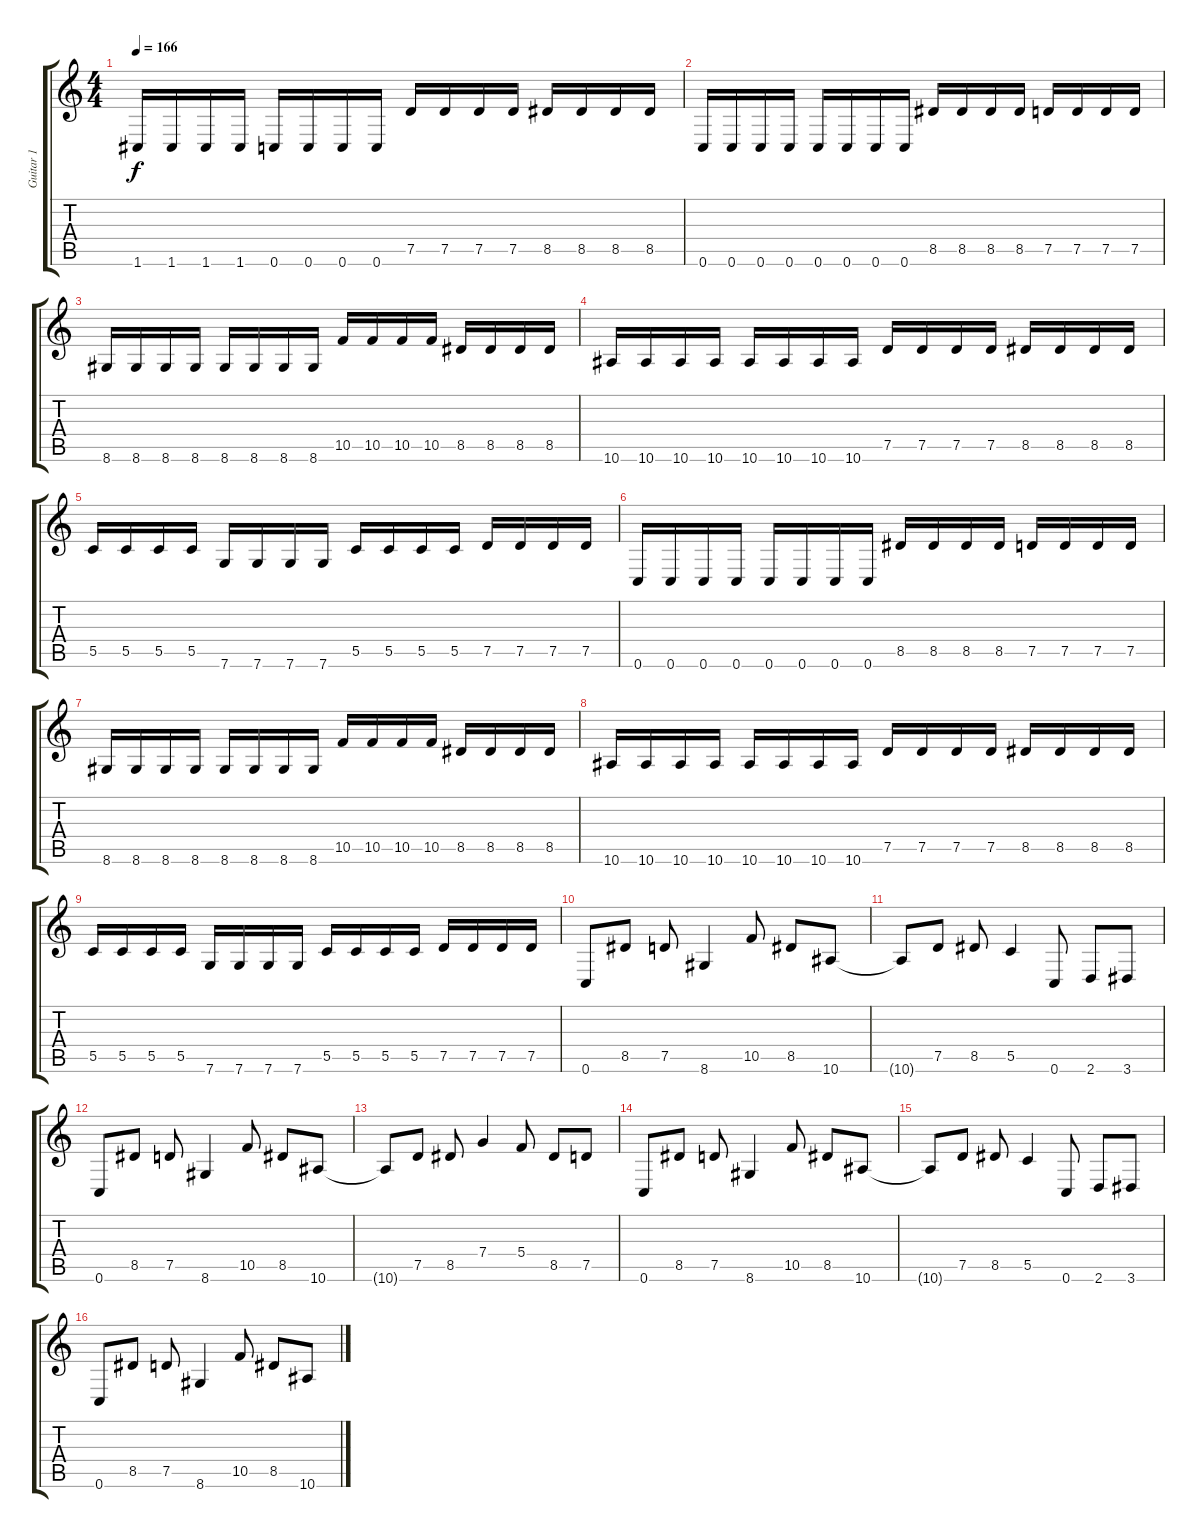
\track ("Guitar 1" "Guitar 1") {instrument distortionguitar}
\staff {score tabs}
\tuning (D4 A3 F3 C3 G2 C2) {hide}
\ts (4 4)
\tempo 166
\clef g2
\ks c
1.6.16{dy f} 1.6.16 1.6.16 1.6.16 0.6.16 0.6.16 0.6.16 0.6.16 7.5.16 7.5.16 7.5.16 7.5.16 8.5.16 8.5.16 8.5.16 8.5.16 |
0.6.16 0.6.16 0.6.16 0.6.16 0.6.16 0.6.16 0.6.16 0.6.16 8.5.16 8.5.16 8.5.16 8.5.16 7.5.16 7.5.16 7.5.16 7.5.16 |
8.6.16 8.6.16 8.6.16 8.6.16 8.6.16 8.6.16 8.6.16 8.6.16 10.5.16 10.5.16 10.5.16 10.5.16 8.5.16 8.5.16 8.5.16 8.5.16 |
10.6.16 10.6.16 10.6.16 10.6.16 10.6.16 10.6.16 10.6.16 10.6.16 7.5.16 7.5.16 7.5.16 7.5.16 8.5.16 8.5.16 8.5.16 8.5.16 |
5.5.16 5.5.16 5.5.16 5.5.16 7.6.16 7.6.16 7.6.16 7.6.16 5.5.16 5.5.16 5.5.16 5.5.16 7.5.16 7.5.16 7.5.16 7.5.16 |
0.6.16 0.6.16 0.6.16 0.6.16 0.6.16 0.6.16 0.6.16 0.6.16 8.5.16 8.5.16 8.5.16 8.5.16 7.5.16 7.5.16 7.5.16 7.5.16 |
8.6.16 8.6.16 8.6.16 8.6.16 8.6.16 8.6.16 8.6.16 8.6.16 10.5.16 10.5.16 10.5.16 10.5.16 8.5.16 8.5.16 8.5.16 8.5.16 |
10.6.16 10.6.16 10.6.16 10.6.16 10.6.16 10.6.16 10.6.16 10.6.16 7.5.16 7.5.16 7.5.16 7.5.16 8.5.16 8.5.16 8.5.16 8.5.16 |
5.5.16 5.5.16 5.5.16 5.5.16 7.6.16 7.6.16 7.6.16 7.6.16 5.5.16 5.5.16 5.5.16 5.5.16 7.5.16 7.5.16 7.5.16 7.5.16 |
0.6.8 8.5.8 7.5.8 8.6.4 10.5.8 8.5.8 10.6.8 |
10.6{t}.8 7.5.8 8.5.8 5.5.4 0.6.8 2.6.8 3.6.8 |
0.6.8 8.5.8 7.5.8 8.6.4 10.5.8 8.5.8 10.6.8 |
10.6{t}.8 7.5.8 8.5.8 7.4.4 5.4.8 8.5.8 7.5.8 |
0.6.8 8.5.8 7.5.8 8.6.4 10.5.8 8.5.8 10.6.8 |
10.6{t}.8 7.5.8 8.5.8 5.5.4 0.6.8 2.6.8 3.6.8 |
0.6.8 8.5.8 7.5.8 8.6.4 10.5.8 8.5.8 10.6.8
